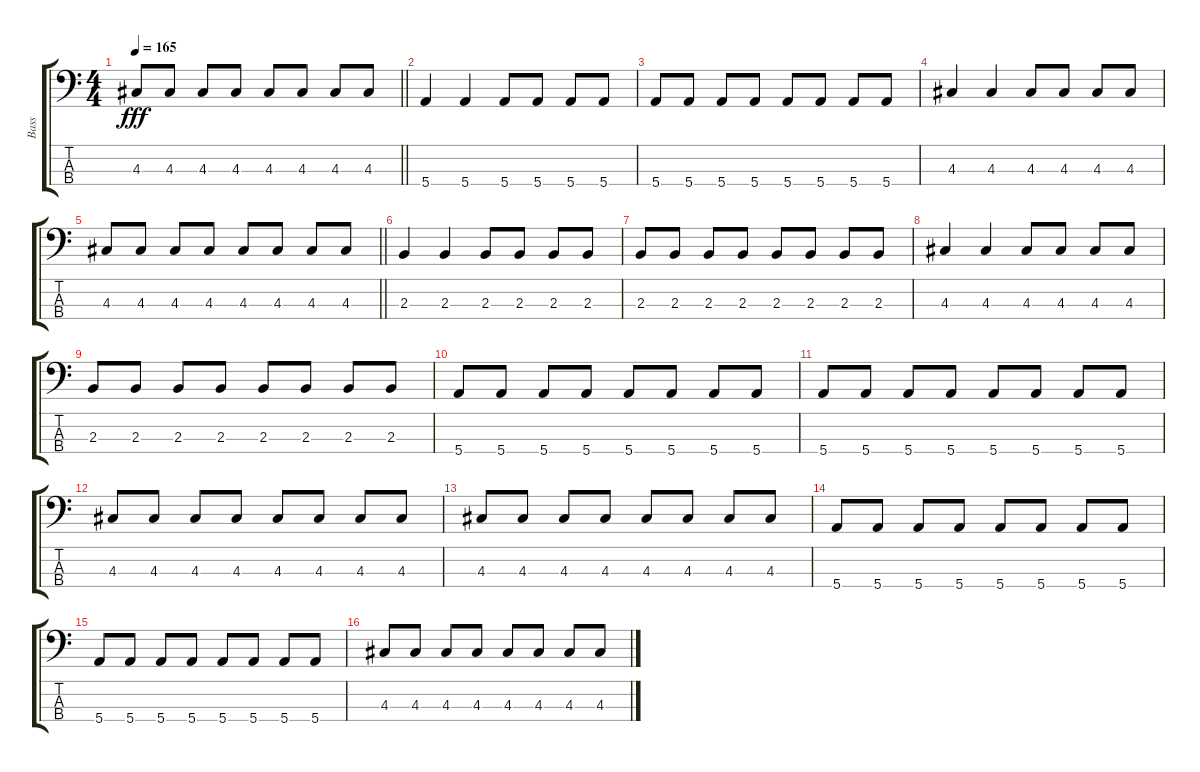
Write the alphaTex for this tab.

\track ("Bass" "Bass") {instrument electricbassfinger}
\staff {score tabs}
\tuning (G2 D2 A1 E1) {hide}
\ts (4 4)
\tempo 165
\clef f4
\barLineRight lightlight
\ks c
4.3.8{dy fff} 4.3.8 4.3.8 4.3.8 4.3.8 4.3.8 4.3.8 4.3.8 |
5.4.4 5.4.4 5.4.8 5.4.8 5.4.8 5.4.8 |
5.4.8 5.4.8 5.4.8 5.4.8 5.4.8 5.4.8 5.4.8 5.4.8 |
4.3.4 4.3.4 4.3.8 4.3.8 4.3.8 4.3.8 |
\barLineRight lightlight
4.3.8 4.3.8 4.3.8 4.3.8 4.3.8 4.3.8 4.3.8 4.3.8 |
2.3.4 2.3.4 2.3.8 2.3.8 2.3.8 2.3.8 |
2.3.8 2.3.8 2.3.8 2.3.8 2.3.8 2.3.8 2.3.8 2.3.8 |
4.3.4 4.3.4 4.3.8 4.3.8 4.3.8 4.3.8 |
2.3.8 2.3.8 2.3.8 2.3.8 2.3.8 2.3.8 2.3.8 2.3.8 |
5.4.8 5.4.8 5.4.8 5.4.8 5.4.8 5.4.8 5.4.8 5.4.8 |
5.4.8 5.4.8 5.4.8 5.4.8 5.4.8 5.4.8 5.4.8 5.4.8 |
4.3.8 4.3.8 4.3.8 4.3.8 4.3.8 4.3.8 4.3.8 4.3.8 |
4.3.8 4.3.8 4.3.8 4.3.8 4.3.8 4.3.8 4.3.8 4.3.8 |
5.4.8 5.4.8 5.4.8 5.4.8 5.4.8 5.4.8 5.4.8 5.4.8 |
5.4.8 5.4.8 5.4.8 5.4.8 5.4.8 5.4.8 5.4.8 5.4.8 |
4.3.8 4.3.8 4.3.8 4.3.8 4.3.8 4.3.8 4.3.8 4.3.8
